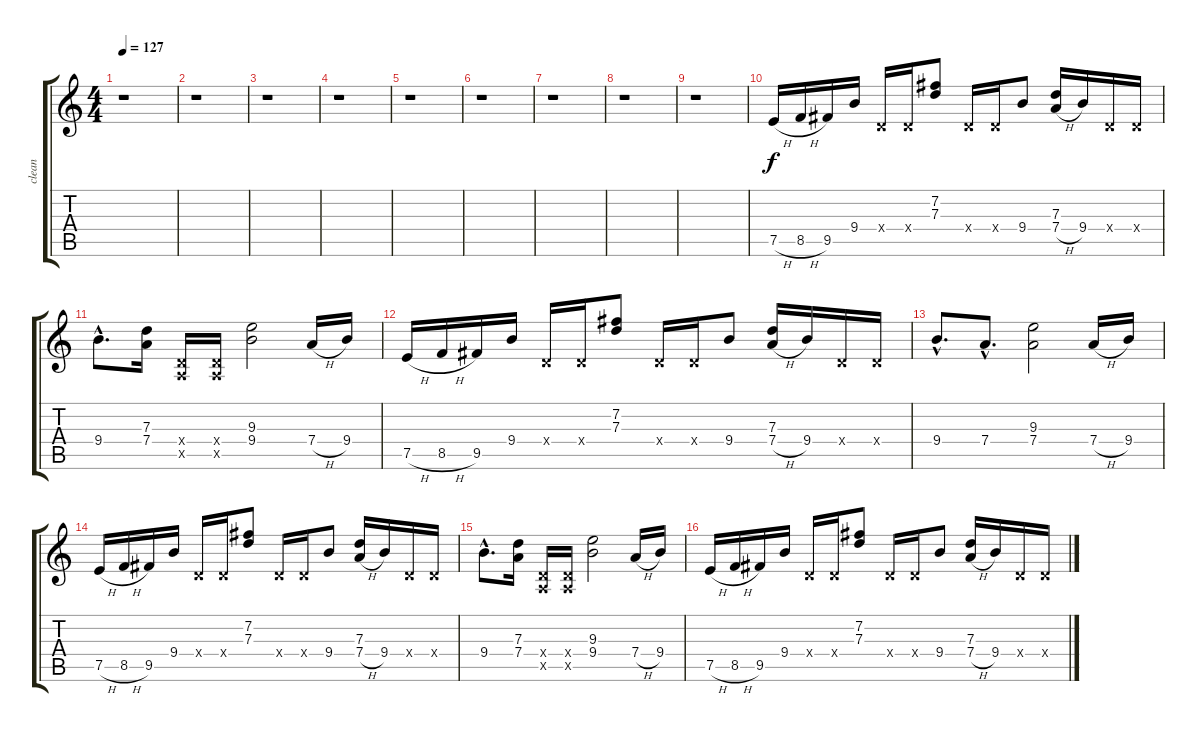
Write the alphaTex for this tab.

\track ("clean" "clean") {instrument electricguitarclean}
\staff {score tabs}
\tuning (E4 B3 G3 D3 A2 E2) {hide}
\ts (4 4)
\tempo 127
\clef g2
\ks c
r.1{dy f} |
r.1 |
r.1 |
r.1 |
r.1 |
r.1 |
r.1 |
r.1 |
r.1 |
7.5{h}.16 8.5{h}.16 9.5.16 9.4.16 0.4{x}.16 0.4{x}.16 (7.2 7.3).8 0.4{x}.16 0.4{x}.16 9.4.8 (7.3 7.4{h}).16 9.4.16 0.4{x}.16 0.4{x}.16 |
9.4{hac}.8{d} (7.3 7.4).16 (0.4{x} 0.5{x}).16 (0.4{x} 0.5{x}).16 (9.3 9.4).2 7.4{h}.16 9.4.16 |
7.5{h}.16 8.5{h}.16 9.5.16 9.4.16 0.4{x}.16 0.4{x}.16 (7.2 7.3).8 0.4{x}.16 0.4{x}.16 9.4.8 (7.3 7.4{h}).16 9.4.16 0.4{x}.16 0.4{x}.16 |
9.4{hac}.8{d} 7.4{hac}.8{d} (9.3 7.4).2 7.4{h}.16 9.4.16 |
7.5{h}.16 8.5{h}.16 9.5.16 9.4.16 0.4{x}.16 0.4{x}.16 (7.2 7.3).8 0.4{x}.16 0.4{x}.16 9.4.8 (7.3 7.4{h}).16 9.4.16 0.4{x}.16 0.4{x}.16 |
9.4{hac}.8{d} (7.3 7.4).16 (0.4{x} 0.5{x}).16 (0.4{x} 0.5{x}).16 (9.3 9.4).2 7.4{h}.16 9.4.16 |
7.5{h}.16 8.5{h}.16 9.5.16 9.4.16 0.4{x}.16 0.4{x}.16 (7.2 7.3).8 0.4{x}.16 0.4{x}.16 9.4.8 (7.3 7.4{h}).16 9.4.16 0.4{x}.16 0.4{x}.16
